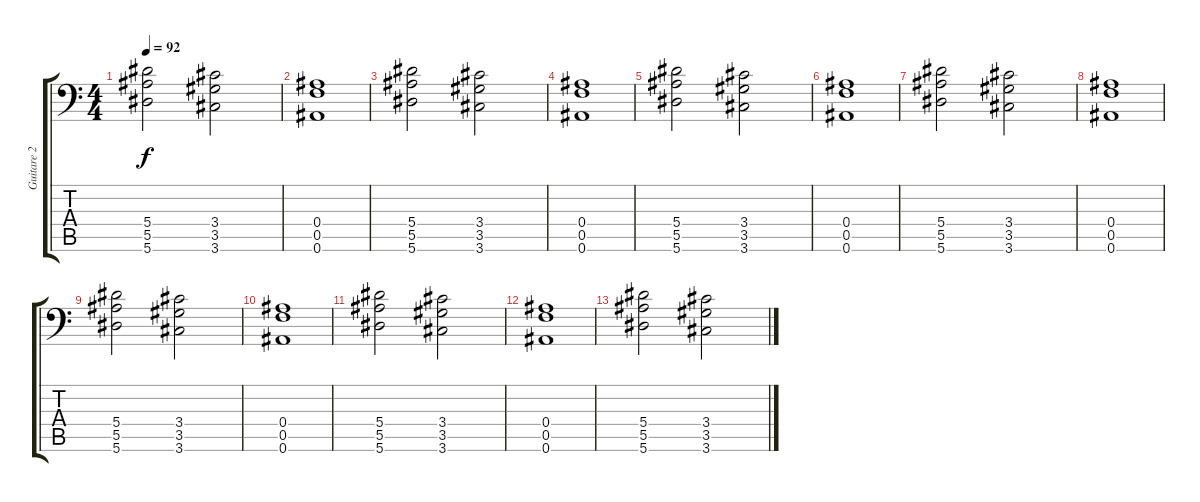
\track ("Guitare 2" "Guitare 2") {instrument distortionguitar}
\staff {score tabs}
\tuning (C4 G3 Eb3 Bb2 F2 Bb1) {hide}
\ts (4 4)
\tempo 92
\clef f4
\ks c
(5.4 5.5 5.6).2{dy f} (3.4 3.5 3.6).2 |
(0.4 0.5 0.6).1 |
(5.4 5.5 5.6).2 (3.4 3.5 3.6).2 |
(0.4 0.5 0.6).1 |
(5.4 5.5 5.6).2 (3.4 3.5 3.6).2 |
(0.4 0.5 0.6).1 |
(5.4 5.5 5.6).2 (3.4 3.5 3.6).2 |
(0.4 0.5 0.6).1 |
(5.4 5.5 5.6).2 (3.4 3.5 3.6).2 |
(0.4 0.5 0.6).1 |
(5.4 5.5 5.6).2 (3.4 3.5 3.6).2 |
(0.4 0.5 0.6).1 |
(5.4 5.5 5.6).2 (3.4 3.5 3.6).2
